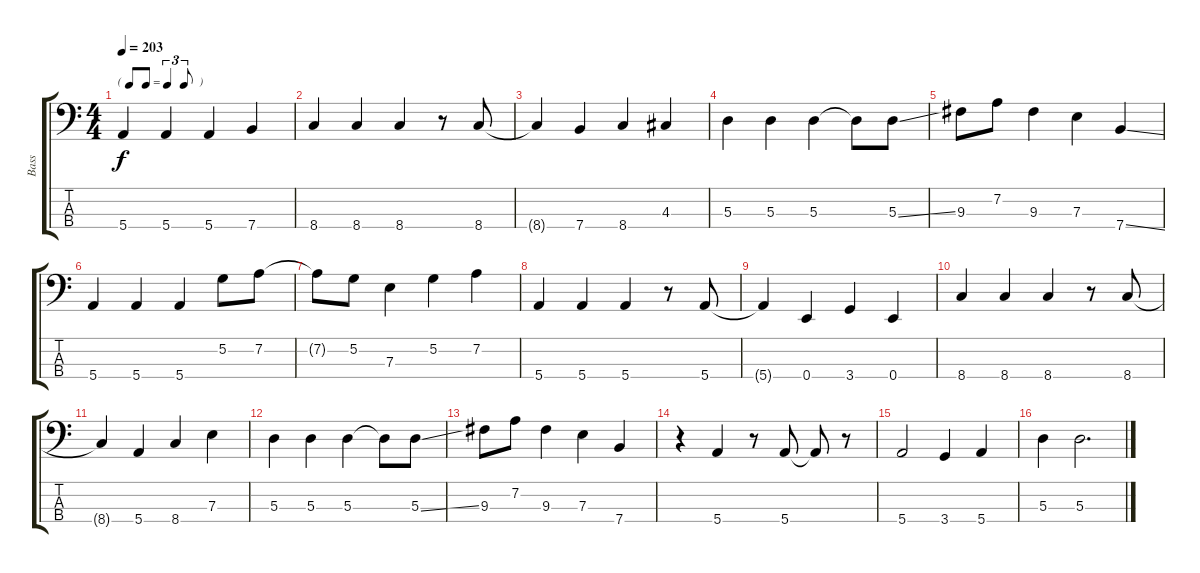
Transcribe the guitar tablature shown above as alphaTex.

\track ("Bass" "Bass") {instrument electricbassfinger}
\staff {score tabs}
\tuning (G2 D2 A1 E1) {hide}
\ts (4 4)
\tf triplet8th
\tempo 203
\clef f4
\ks c
5.4{t}.4{dy f} 5.4.4 5.4.4 7.4.4 |
8.4.4 8.4.4 8.4.4 r.8 8.4.8 |
8.4{t}.4 7.4.4 8.4.4 4.3.4 |
5.3.4 5.3.4 5.3.4 5.3{t}.8 5.3{ss}.8 |
9.3.8 7.2.8 9.3.4 7.3.4 7.4{ss}.4 |
5.4.4 5.4.4 5.4.4 5.2.8 7.2.8 |
7.2{t}.8 5.2.8 7.3.4 5.2.4 7.2.4 |
5.4.4 5.4.4 5.4.4 r.8 5.4.8 |
5.4{t}.4 0.4.4 3.4.4 0.4.4 |
8.4.4 8.4.4 8.4.4 r.8 8.4.8 |
8.4{t}.4 5.4.4 8.4.4 7.3.4 |
5.3.4 5.3.4 5.3.4 5.3{t}.8 5.3{ss}.8 |
9.3.8 7.2.8 9.3.4 7.3.4 7.4.4 |
r.4 5.4.4 r.8 5.4.8 5.4{t}.8 r.8 |
5.4.2 3.4.4 5.4.4 |
5.3.4 5.3.2{d}
